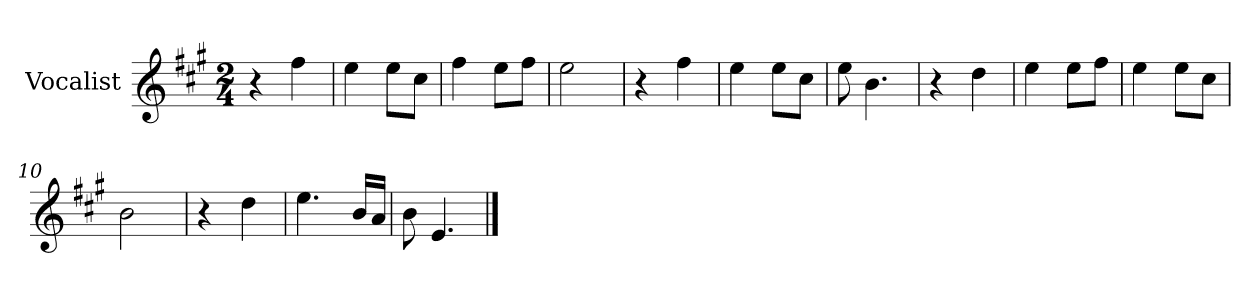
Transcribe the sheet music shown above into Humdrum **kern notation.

**kern
*part1
*staff1
*I"Vocalist
*k[f#c#g#]
*A:
*M2/4
=
4r
4ff#
=1
4ee
8eeL
8cc#J
=2
4ff#
8eeL
8ff#J
=3
2ee
=4
4r
4ff#
=5
4ee
8eeL
8cc#J
=6
8ee
4.b
=7
4r
4dd
=8
4ee
8eeL
8ff#J
=9
4ee
8eeL
8cc#J
=10
2b
=11
4r
4dd
=12
4.ee
16bLL
16aJJ
=13
8b
4.e
==
*-
